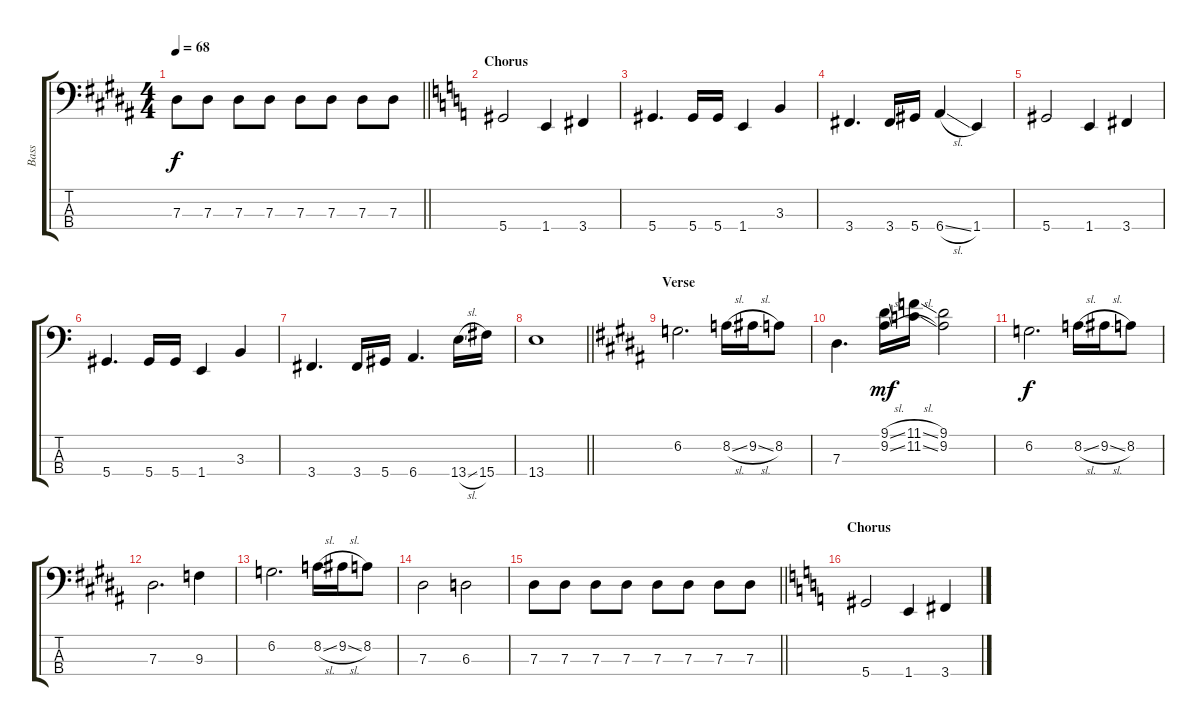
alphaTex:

\track ("Bass" "Bass") {instrument electricbassfinger}
\staff {score tabs}
\tuning (Gb2 Db2 Ab1 Eb1) {hide}
\ts (4 4)
\tempo 68
\clef f4
\barLineRight lightlight
\ks g#minor
7.3.8{dy f} 7.3.8 7.3.8 7.3.8 7.3.8 7.3.8 7.3.8 7.3.8 |
\section ("" "Chorus")
\ks aminor
5.4.2 1.4.4 3.4.4 |
5.4.4{d} 5.4.16 5.4.16 1.4.4 3.3.4 |
3.4.4{d} 3.4.16 5.4.16 6.4{sl}.4 1.4.4 |
5.4.2 1.4.4 3.4.4 |
5.4.4{d} 5.4.16 5.4.16 1.4.4 3.3.4 |
3.4.4{d} 3.4.16 5.4.16 6.4.4{d} 13.4{sl}.16 15.4.16 |
\barLineRight lightlight
13.4.1 |
\section ("" "Verse")
\ks g#minor
6.2.2{d} 8.2{sl}.16 9.2{sl}.16 8.2.8 |
7.3.4{d} (9.1{sl} 9.2{sl}).16{dy mf} (11.1{sl} 11.2{sl}).16 (9.1 9.2).2 |
6.2.2{d dy f} 8.2{sl}.16 9.2{sl}.16 8.2.8 |
7.3.2{d} 9.3.4 |
6.2.2{d} 8.2{sl}.16 9.2{sl}.16 8.2.8 |
7.3.2 6.3.2 |
\barLineRight lightlight
7.3.8 7.3.8 7.3.8 7.3.8 7.3.8 7.3.8 7.3.8 7.3.8 |
\section ("" "Chorus")
\ks aminor
5.4.2 1.4.4 3.4.4
